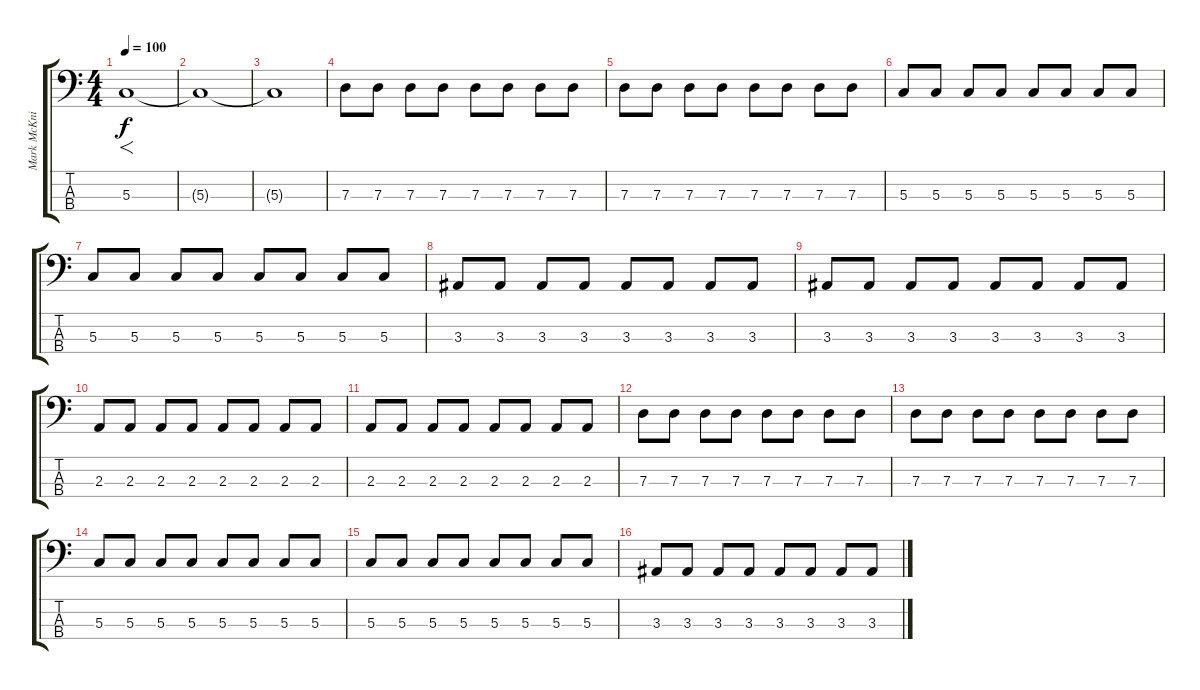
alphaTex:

\track ("Mark McKnight" "Mark McKni") {instrument electricbasspick}
\staff {score tabs}
\tuning (F2 C2 G1 C1) {hide}
\ts (4 4)
\tempo 100
\tempo 161
\tempo 100
\clef f4
\ks c
5.3.1{f dy f instrument electricbasspick} |
5.3{t}.1 |
5.3{t}.1 |
7.3.8 7.3.8 7.3.8 7.3.8 7.3.8 7.3.8 7.3.8 7.3.8 |
7.3.8 7.3.8 7.3.8 7.3.8 7.3.8 7.3.8 7.3.8 7.3.8 |
5.3.8 5.3.8 5.3.8 5.3.8 5.3.8 5.3.8 5.3.8 5.3.8 |
5.3.8 5.3.8 5.3.8 5.3.8 5.3.8 5.3.8 5.3.8 5.3.8 |
3.3.8 3.3.8 3.3.8 3.3.8 3.3.8 3.3.8 3.3.8 3.3.8 |
3.3.8 3.3.8 3.3.8 3.3.8 3.3.8 3.3.8 3.3.8 3.3.8 |
2.3.8 2.3.8 2.3.8 2.3.8 2.3.8 2.3.8 2.3.8 2.3.8 |
2.3.8 2.3.8 2.3.8 2.3.8 2.3.8 2.3.8 2.3.8 2.3.8 |
7.3.8 7.3.8 7.3.8 7.3.8 7.3.8 7.3.8 7.3.8 7.3.8 |
7.3.8 7.3.8 7.3.8 7.3.8 7.3.8 7.3.8 7.3.8 7.3.8 |
5.3.8 5.3.8 5.3.8 5.3.8 5.3.8 5.3.8 5.3.8 5.3.8 |
5.3.8 5.3.8 5.3.8 5.3.8 5.3.8 5.3.8 5.3.8 5.3.8 |
3.3.8 3.3.8 3.3.8 3.3.8 3.3.8 3.3.8 3.3.8 3.3.8
